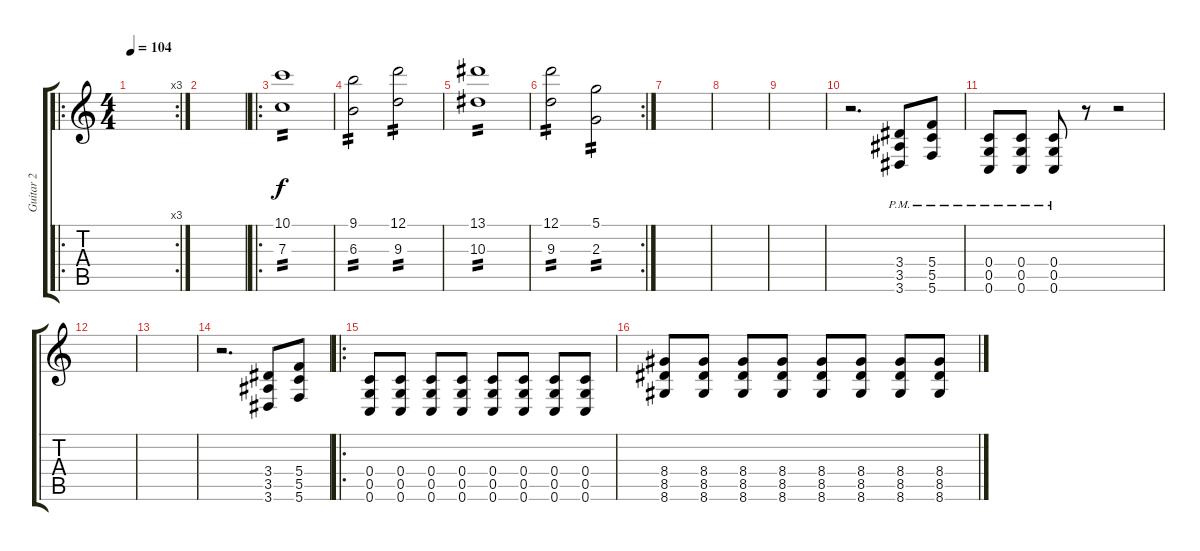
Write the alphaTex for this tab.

\track ("Guitar 2" "Guitar 2") {instrument distortionguitar}
\staff {score tabs}
\tuning (D4 A3 F3 C3 G2 C2) {hide}
\ro
\rc 3
\ts (4 4)
\tempo 104
\clef g2
\ks c
|
|
\ro
(10.1 7.3).1{tp 2} |
(9.1 6.3).2{tp 2} (12.1 9.3).2{tp 2} |
(13.1 10.3).1{tp 2} |
\rc 2
(12.1 9.3).2{tp 2} (5.1 2.3).2{tp 2} |
|
|
|
r.2{d} (3.4{pm} 3.5{pm} 3.6{pm}).8 (5.4{pm} 5.5{pm} 5.6{pm}).8 |
(0.4{pm} 0.5{pm} 0.6{pm}).8 (0.4{pm} 0.5{pm} 0.6{pm}).8 (0.4{pm} 0.5{pm} 0.6{pm}).8 r.8 r.2 |
|
|
r.2{d} (3.4 3.5 3.6).8 (5.4 5.5 5.6).8 |
\ro
(0.4 0.5 0.6).8 (0.4 0.5 0.6).8 (0.4 0.5 0.6).8 (0.4 0.5 0.6).8 (0.4 0.5 0.6).8 (0.4 0.5 0.6).8 (0.4 0.5 0.6).8 (0.4 0.5 0.6).8 |
(8.4 8.5 8.6).8 (8.4 8.5 8.6).8 (8.4 8.5 8.6).8 (8.4 8.5 8.6).8 (8.4 8.5 8.6).8 (8.4 8.5 8.6).8 (8.4 8.5 8.6).8 (8.4 8.5 8.6).8
